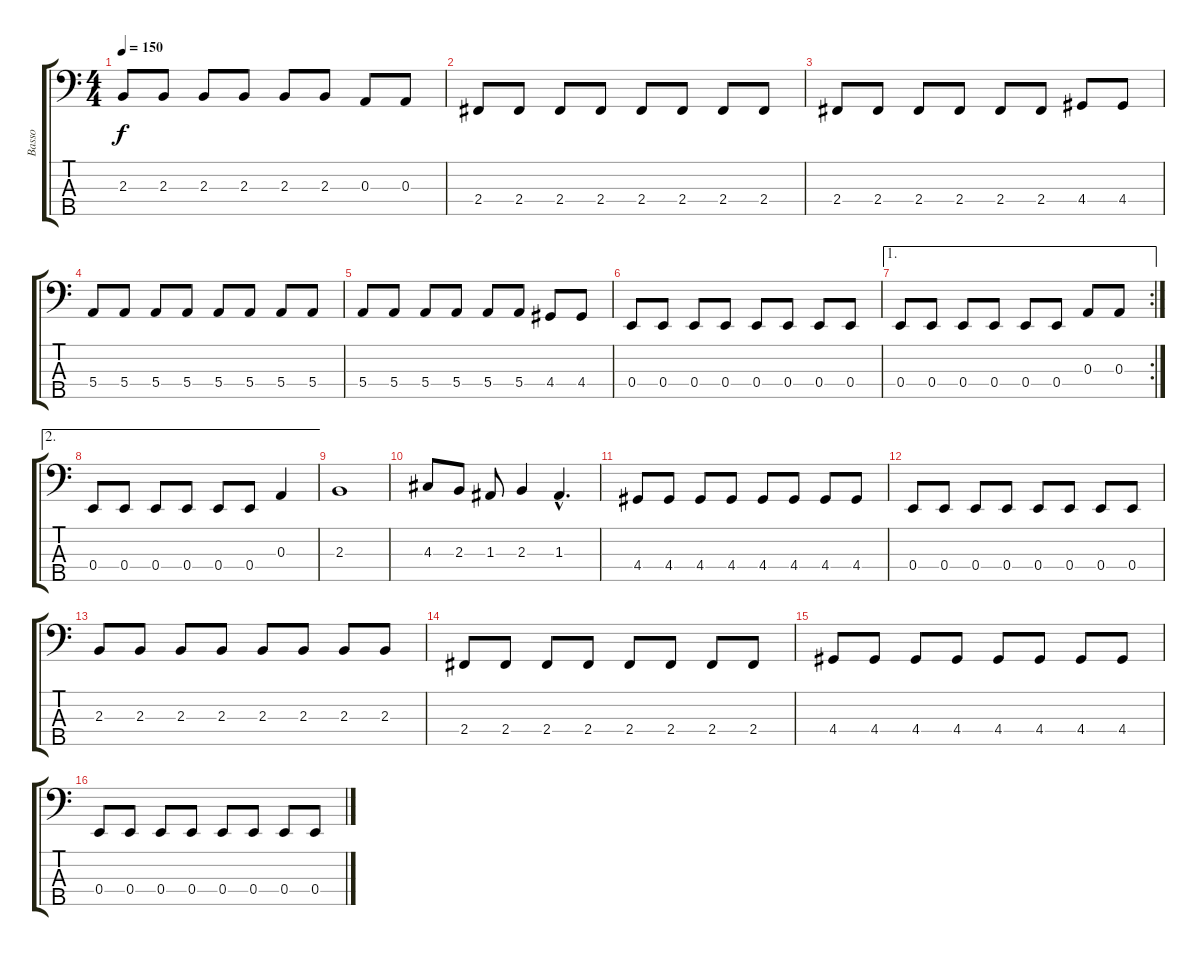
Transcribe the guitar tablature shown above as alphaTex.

\track ("Basso" "Basso") {instrument electricbassfinger}
\staff {score tabs}
\tuning (G2 D2 A1 E1 B0) {hide}
\ts (4 4)
\tempo 150
\clef f4
\ks c
2.3.8{dy f} 2.3.8 2.3.8 2.3.8 2.3.8 2.3.8 0.3.8 0.3.8 |
2.4.8 2.4.8 2.4.8 2.4.8 2.4.8 2.4.8 2.4.8 2.4.8 |
2.4.8 2.4.8 2.4.8 2.4.8 2.4.8 2.4.8 4.4.8 4.4.8 |
5.4.8 5.4.8 5.4.8 5.4.8 5.4.8 5.4.8 5.4.8 5.4.8 |
5.4.8 5.4.8 5.4.8 5.4.8 5.4.8 5.4.8 4.4.8 4.4.8 |
0.4.8 0.4.8 0.4.8 0.4.8 0.4.8 0.4.8 0.4.8 0.4.8 |
\ae 1
\rc 2
0.4.8 0.4.8 0.4.8 0.4.8 0.4.8 0.4.8 0.3.8 0.3.8 |
\ae 2
0.4.8 0.4.8 0.4.8 0.4.8 0.4.8 0.4.8 0.3.4 |
2.3.1 |
4.3.8 2.3.8 1.3.8 2.3.4 1.3{hac}.4{d} |
4.4.8 4.4.8 4.4.8 4.4.8 4.4.8 4.4.8 4.4.8 4.4.8 |
0.4.8 0.4.8 0.4.8 0.4.8 0.4.8 0.4.8 0.4.8 0.4.8 |
2.3.8 2.3.8 2.3.8 2.3.8 2.3.8 2.3.8 2.3.8 2.3.8 |
2.4.8 2.4.8 2.4.8 2.4.8 2.4.8 2.4.8 2.4.8 2.4.8 |
4.4.8 4.4.8 4.4.8 4.4.8 4.4.8 4.4.8 4.4.8 4.4.8 |
0.4.8 0.4.8 0.4.8 0.4.8 0.4.8 0.4.8 0.4.8 0.4.8
